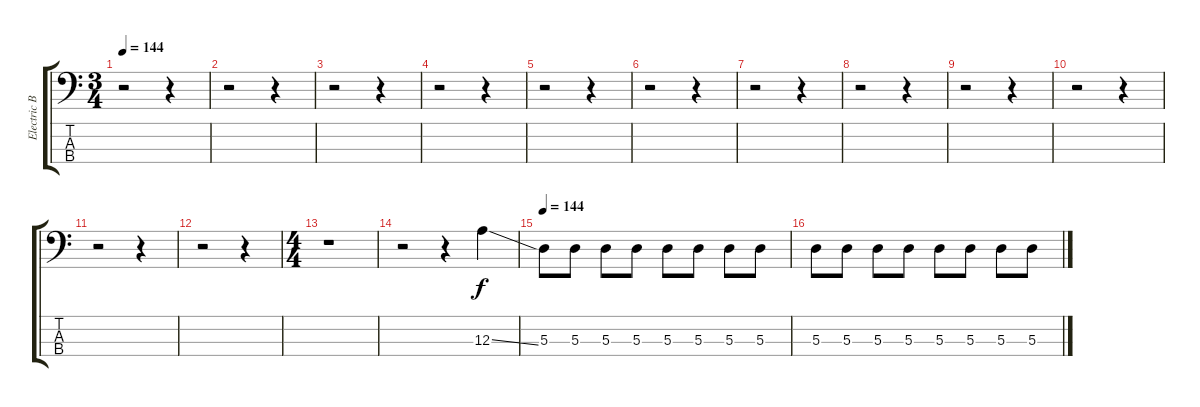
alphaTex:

\track ("Electric Bass" "Electric B") {instrument electricbassfinger}
\staff {score tabs}
\tuning (G2 D2 A1 E1) {hide}
\ts (3 4)
\tempo 144
\clef f4
\ks c
r.2{dy f} r.4 |
\section ("" "")
r.2 r.4 |
r.2 r.4 |
r.2 r.4 |
r.2 r.4 |
r.2 r.4 |
r.2 r.4 |
r.2 r.4 |
r.2 r.4 |
r.2 r.4 |
r.2 r.4 |
r.2 r.4 |
\ts (4 4)
r.1 |
r.2 r.4 12.3{ss}.4{volume 14 balance 8 instrument electricbassfinger} |
\section ("" "")
\tempo 144
5.3.8 5.3.8 5.3.8 5.3.8 5.3.8 5.3.8 5.3.8 5.3.8 |
5.3.8 5.3.8 5.3.8 5.3.8 5.3.8 5.3.8 5.3.8 5.3.8
